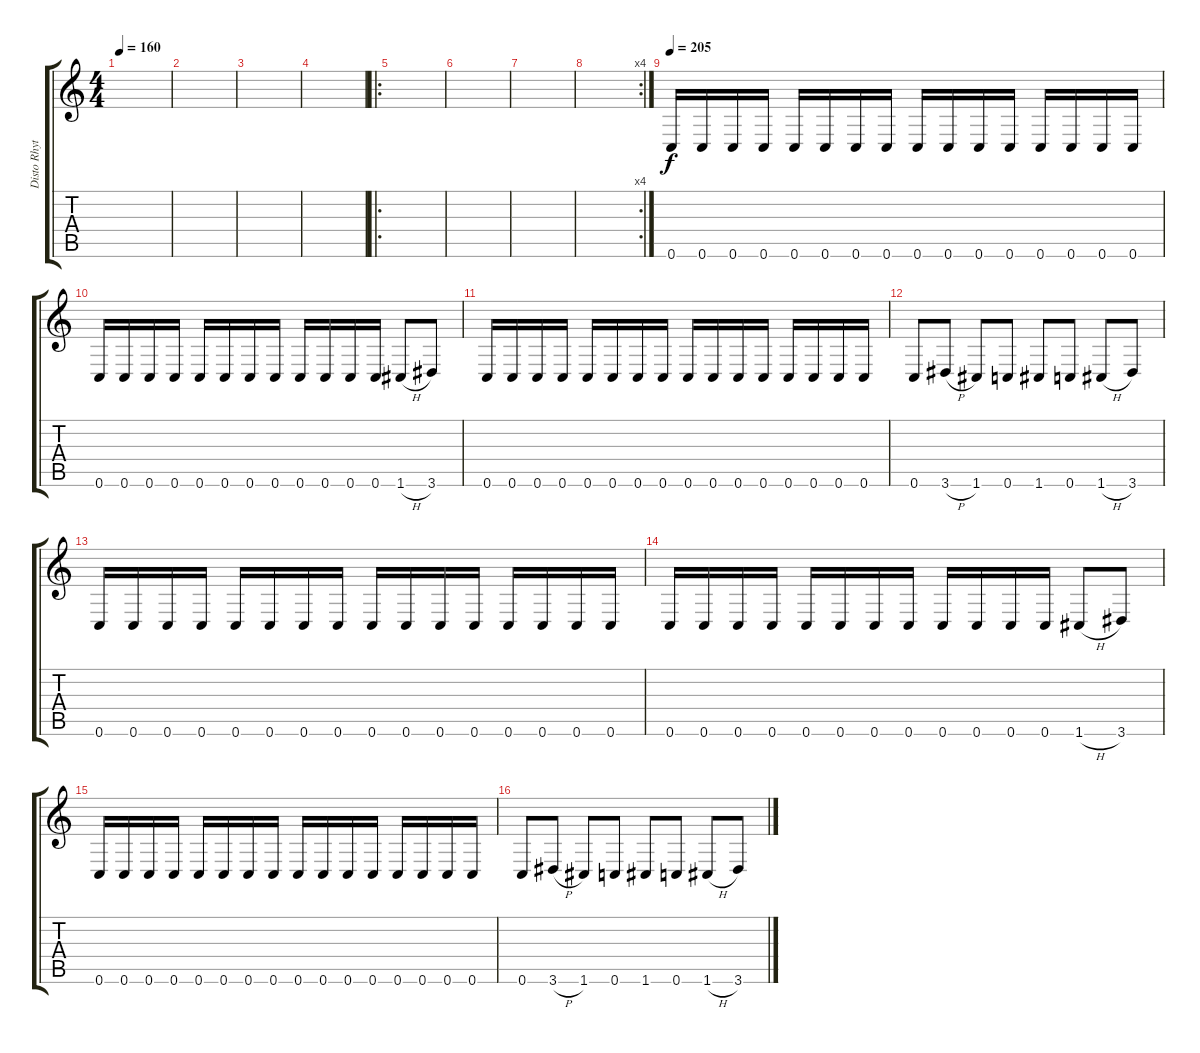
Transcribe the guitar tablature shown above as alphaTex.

\track ("Disto Rhytme" "Disto Rhyt") {instrument distortionguitar}
\staff {score tabs}
\tuning (C4 G3 Eb3 Bb2 F2 C2) {hide}
\ts (4 4)
\tempo 160
\clef g2
\ks c
|
|
|
|
\ro
|
|
|
\rc 4
|
\tempo 205
0.6.16{volume 16} 0.6.16 0.6.16 0.6.16 0.6.16 0.6.16 0.6.16 0.6.16 0.6.16 0.6.16 0.6.16 0.6.16 0.6.16 0.6.16 0.6.16 0.6.16 |
0.6.16 0.6.16 0.6.16 0.6.16 0.6.16 0.6.16 0.6.16 0.6.16 0.6.16 0.6.16 0.6.16 0.6.16 1.6{h}.8 3.6.8 |
0.6.16 0.6.16 0.6.16 0.6.16 0.6.16 0.6.16 0.6.16 0.6.16 0.6.16 0.6.16 0.6.16 0.6.16 0.6.16 0.6.16 0.6.16 0.6.16 |
0.6.8 3.6{h}.8 1.6.8 0.6.8 1.6.8 0.6.8 1.6{h}.8 3.6.8 |
0.6.16 0.6.16 0.6.16 0.6.16 0.6.16 0.6.16 0.6.16 0.6.16 0.6.16 0.6.16 0.6.16 0.6.16 0.6.16 0.6.16 0.6.16 0.6.16 |
0.6.16 0.6.16 0.6.16 0.6.16 0.6.16 0.6.16 0.6.16 0.6.16 0.6.16 0.6.16 0.6.16 0.6.16 1.6{h}.8 3.6.8 |
0.6.16 0.6.16 0.6.16 0.6.16 0.6.16 0.6.16 0.6.16 0.6.16 0.6.16 0.6.16 0.6.16 0.6.16 0.6.16 0.6.16 0.6.16 0.6.16 |
0.6.8 3.6{h}.8 1.6.8 0.6.8 1.6.8 0.6.8 1.6{h}.8 3.6.8
